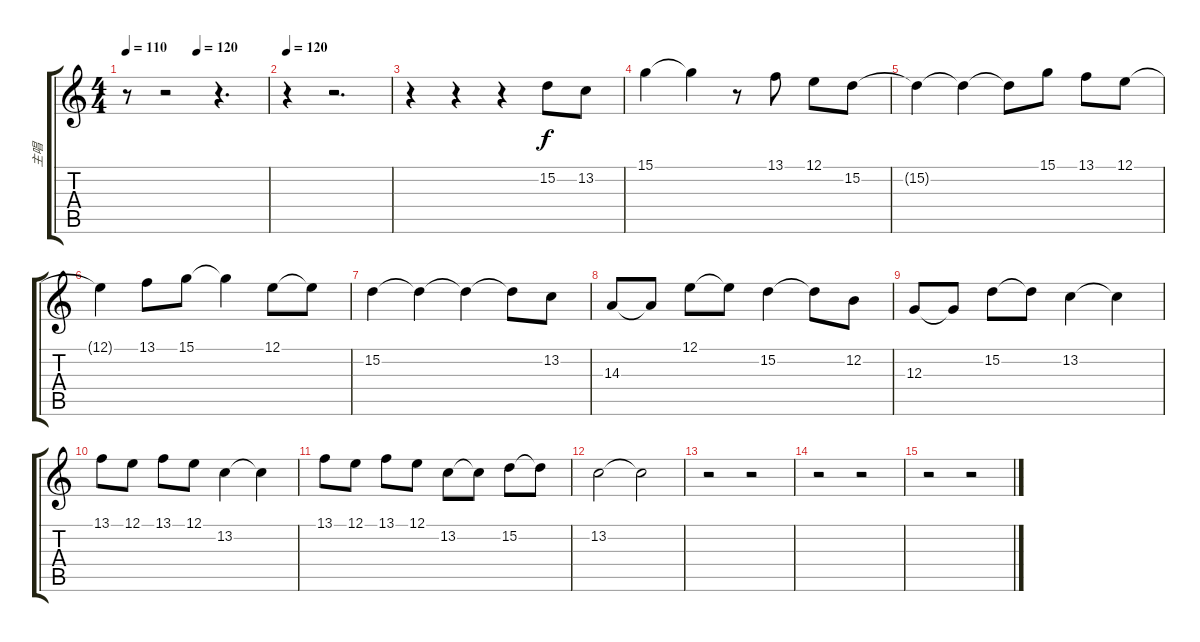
\track ("主唱" "主唱") {instrument stringensemble1}
\staff {score tabs}
\tuning (E4 B3 G3 D3 A2 E2) {hide}
\ts (4 4)
\tempo 110
\tempo (120 0.5)
\clef g2
\ks c
r.8{dy f} r.2 r.4{d} |
\tempo 120
r.4 r.2{d} |
r.4 r.4 r.4 15.2.8 13.2.8 |
15.1.4 15.1{t}.4 r.8 13.1.8 12.1.8 15.2.8 |
15.2{t}.4 15.2{t}.4 15.2{t}.8 15.1.8 13.1.8 12.1.8 |
12.1{t}.4 13.1.8 15.1.8 15.1{t}.4 12.1.8 12.1{t}.8 |
15.2.4 15.2{t}.4 15.2{t}.4 15.2{t}.8 13.2.8 |
14.3.8 14.3{t}.8 12.1.8 12.1{t}.8 15.2.4 15.2{t}.8 12.2.8 |
12.3.8 12.3{t}.8 15.2.8 15.2{t}.8 13.2.4 13.2{t}.4 |
13.1.8 12.1.8 13.1.8 12.1.8 13.2.4 13.2{t}.4 |
13.1.8 12.1.8 13.1.8 12.1.8 13.2.8 13.2{t}.8 15.2.8 15.2{t}.8 |
13.2.2 13.2{t}.2 |
r.2 r.2 |
r.2 r.2 |
r.2 r.2
